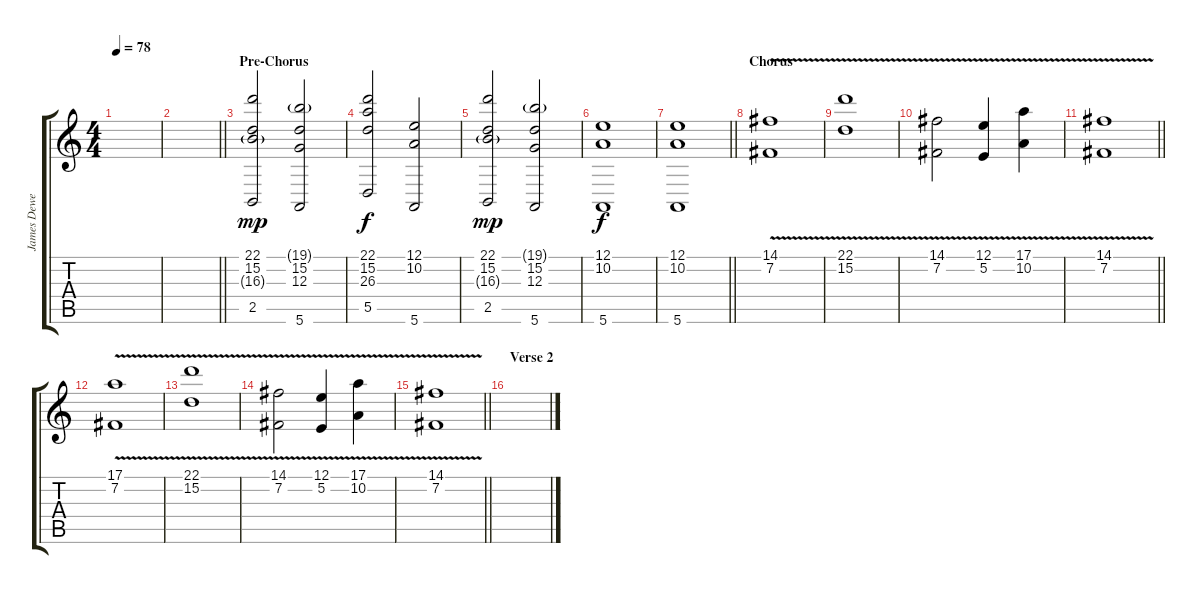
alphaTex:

\track ("James Dewees [Acoustic Gtr/FX]" "James Dewe") {instrument pad4choir}
\staff {score tabs}
\tuning (E4 B3 G3 D3 A2 E2) {hide}
\ts (4 4)
\tempo 78
\clef g2
\ks c
|
\barLineRight lightlight
|
\section ("" "Pre-Chorus")
(22.1 15.2 16.3{g} 2.5).2{dy mp volume 3 balance 12} (19.1{g} 15.2 12.3 5.6).2 |
(22.1 15.2 26.3 5.5).2{dy f} (12.1 10.2 5.6).2 |
(22.1 15.2 16.3{g} 2.5).2{dy mp} (19.1{g} 15.2 12.3 5.6).2 |
(12.1 10.2 5.6).1{dy f} |
\barLineRight lightlight
(12.1 10.2 5.6).1 |
\section ("" "Chorus")
(14.1{v} 7.2{v}).1{volume 6 balance 13 instrument pad4choir} |
(22.1{v} 15.2{v}).1 |
(14.1{v} 7.2{v}).2 (12.1{v} 5.2{v}).4 (17.1{v} 10.2{v}).4 |
\barLineRight lightlight
(14.1{v} 7.2{v}).1 |
(17.1{v} 7.2{v}).1 |
(22.1{v} 15.2{v}).1 |
(14.1{v} 7.2{v}).2 (12.1{v} 5.2{v}).4 (17.1{v} 10.2{v}).4 |
\barLineRight lightlight
(14.1{v} 7.2{v}).1 |
\section ("" "Verse 2")
